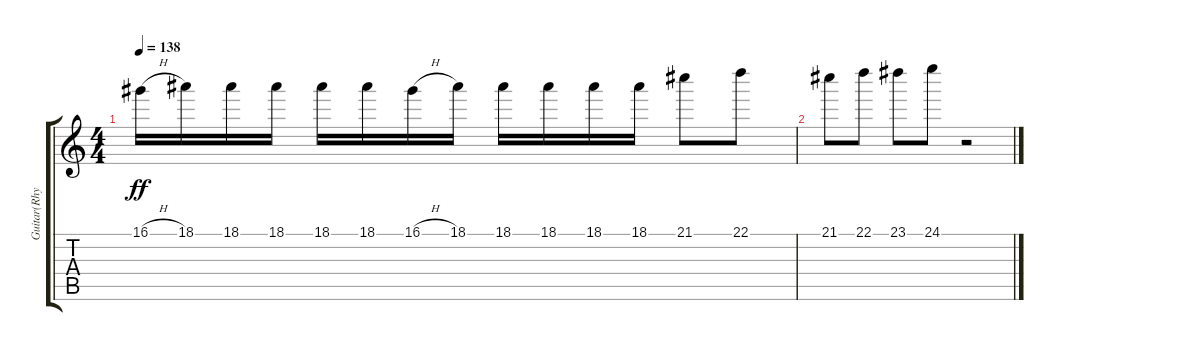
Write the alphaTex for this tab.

\track ("Guitar(Rhythm)" "Guitar(Rhy") {instrument overdrivenguitar}
\staff {score tabs}
\tuning (E4 B3 G3 D3 A2 E2) {hide}
\ts (4 4)
\tempo 138
\clef g2
\ks c
16.1{h}.16{dy ff} 18.1.16 18.1.16 18.1.16 18.1.16 18.1.16 16.1{h}.16 18.1.16 18.1.16 18.1.16 18.1.16 18.1.16 21.1.8 22.1.8 |
21.1.8 22.1.8 23.1.8 24.1.8 r.2
